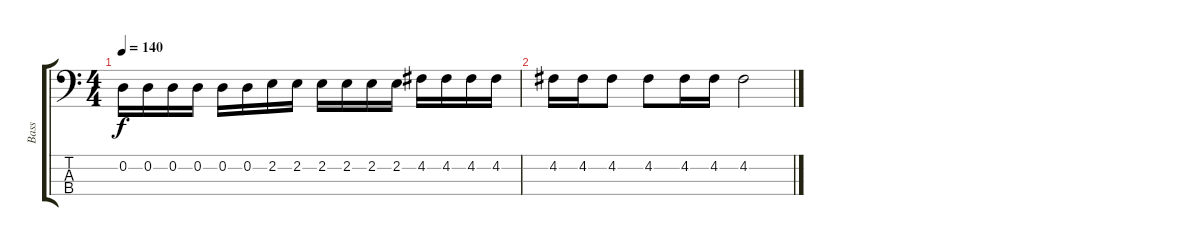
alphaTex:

\track ("Bass" "Bass") {instrument electricbassfinger}
\staff {score tabs}
\tuning (G2 D2 A1 E1) {hide}
\ts (4 4)
\tempo 140
\clef f4
\ks c
0.2.16{dy f} 0.2.16 0.2.16 0.2.16 0.2.16 0.2.16 2.2.16 2.2.16 2.2.16 2.2.16 2.2.16 2.2.16 4.2.16 4.2.16 4.2.16 4.2.16 |
4.2.16 4.2.16 4.2.8 4.2.8 4.2.16 4.2.16 4.2.2
